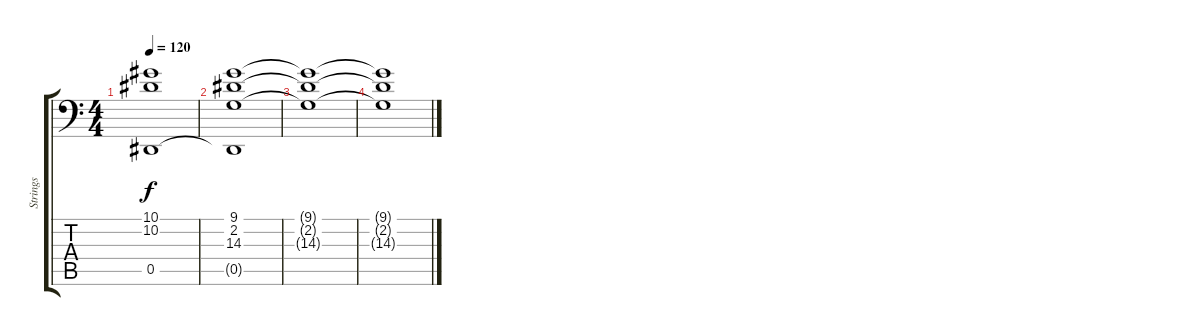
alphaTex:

\track ("Strings" "Strings") {instrument stringensemble1}
\staff {score tabs}
\tuning (Bb3 F3 Db3 Ab2 Eb2 Ab1) {hide}
\ts (4 4)
\tempo 120
\clef f4
\ks c
(10.1{t} 10.2{t} 0.5{t}).1{dy f} |
(9.1 2.2 14.3 0.5{t}).1{volume 0} |
(9.1{t} 2.2{t} 14.3{t}).1 |
(9.1{t} 2.2{t} 14.3{t}).1
